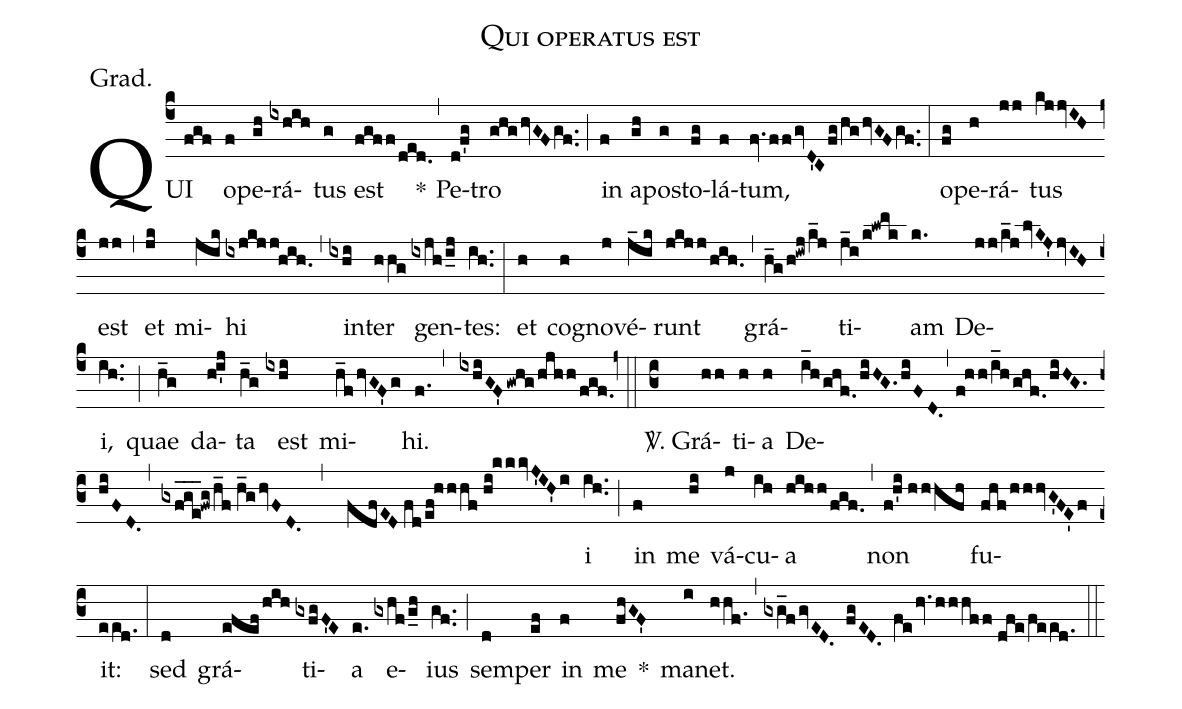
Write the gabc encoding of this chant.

name:Qui operatus est;
annotation:Grad.;
mode:5;
office-part:Gradual;
%%
(c4) QU{I}(fgf) o(f)pe(gh)rá(ixhih)tus(g) est(fgff/ded.) *(,) Pe(d!f'g)tro(ghg/hvGF/gf..) (;) in(f) a(gh)po(g)sto(fg)lá(f)tum,(fv.ff/gvD'C/fg/hg/hvGFgf..) (:)
o(fg)pe(h)rá(jj)tus(kjjvIH) est(jj) (,) et(jk) mi(jik)hi(ixjkjj!hih.) (,) in(ixhi)ter(hhg) gen(ixjh/i_j)tes:(ih..) (:)
et(h) co(h)gno(j)vé(j_ik)runt(jkjj/hih.) (,) grá(h_g/h!iwj/k_j)ti(j_i/k!lwmk)am(k.) De(jj/k_j/lvKJ'/jvIH)i,(ih..) (;) quae(h_g) da(h!i'j)ta(h_g) est(ixhi) mi(h_fhvGF'g)hi.(f.,ixhiGF'gwhg/hjhh/fgf.) (! !z0::c3)

<sp>V/</sp>. Grá(hh)ti(h)a(h) De(i_h/ghf./hiHG./hiFD.,f!hh/i_h/ghf./hiHG./hiFD.,gxfge___!fwg/h_f//h_g/hvFD. , fdfED//fd/ef!hhhf//hi!kkkvJ'IH'i)i(ih..) (;) in(f) me(hi) vá(j)cu(ih)a(hihh/fgf.) (,) non(f!h'i//hhhfh) fu(fhf/hhhvG'FE'f)it:(eed.) (:)
sed(d) grá(efef/hih)ti(gxfgF'E)a(e.) e(gxhf/g_h)ius(gf..) (;) sem(d)per(ef) in(f) me(fhGF') *() ma(i)net.(hhf.) (,) (gxg_fgvED. fgED. fehv.hhhff//dfe/feed.) (::)
